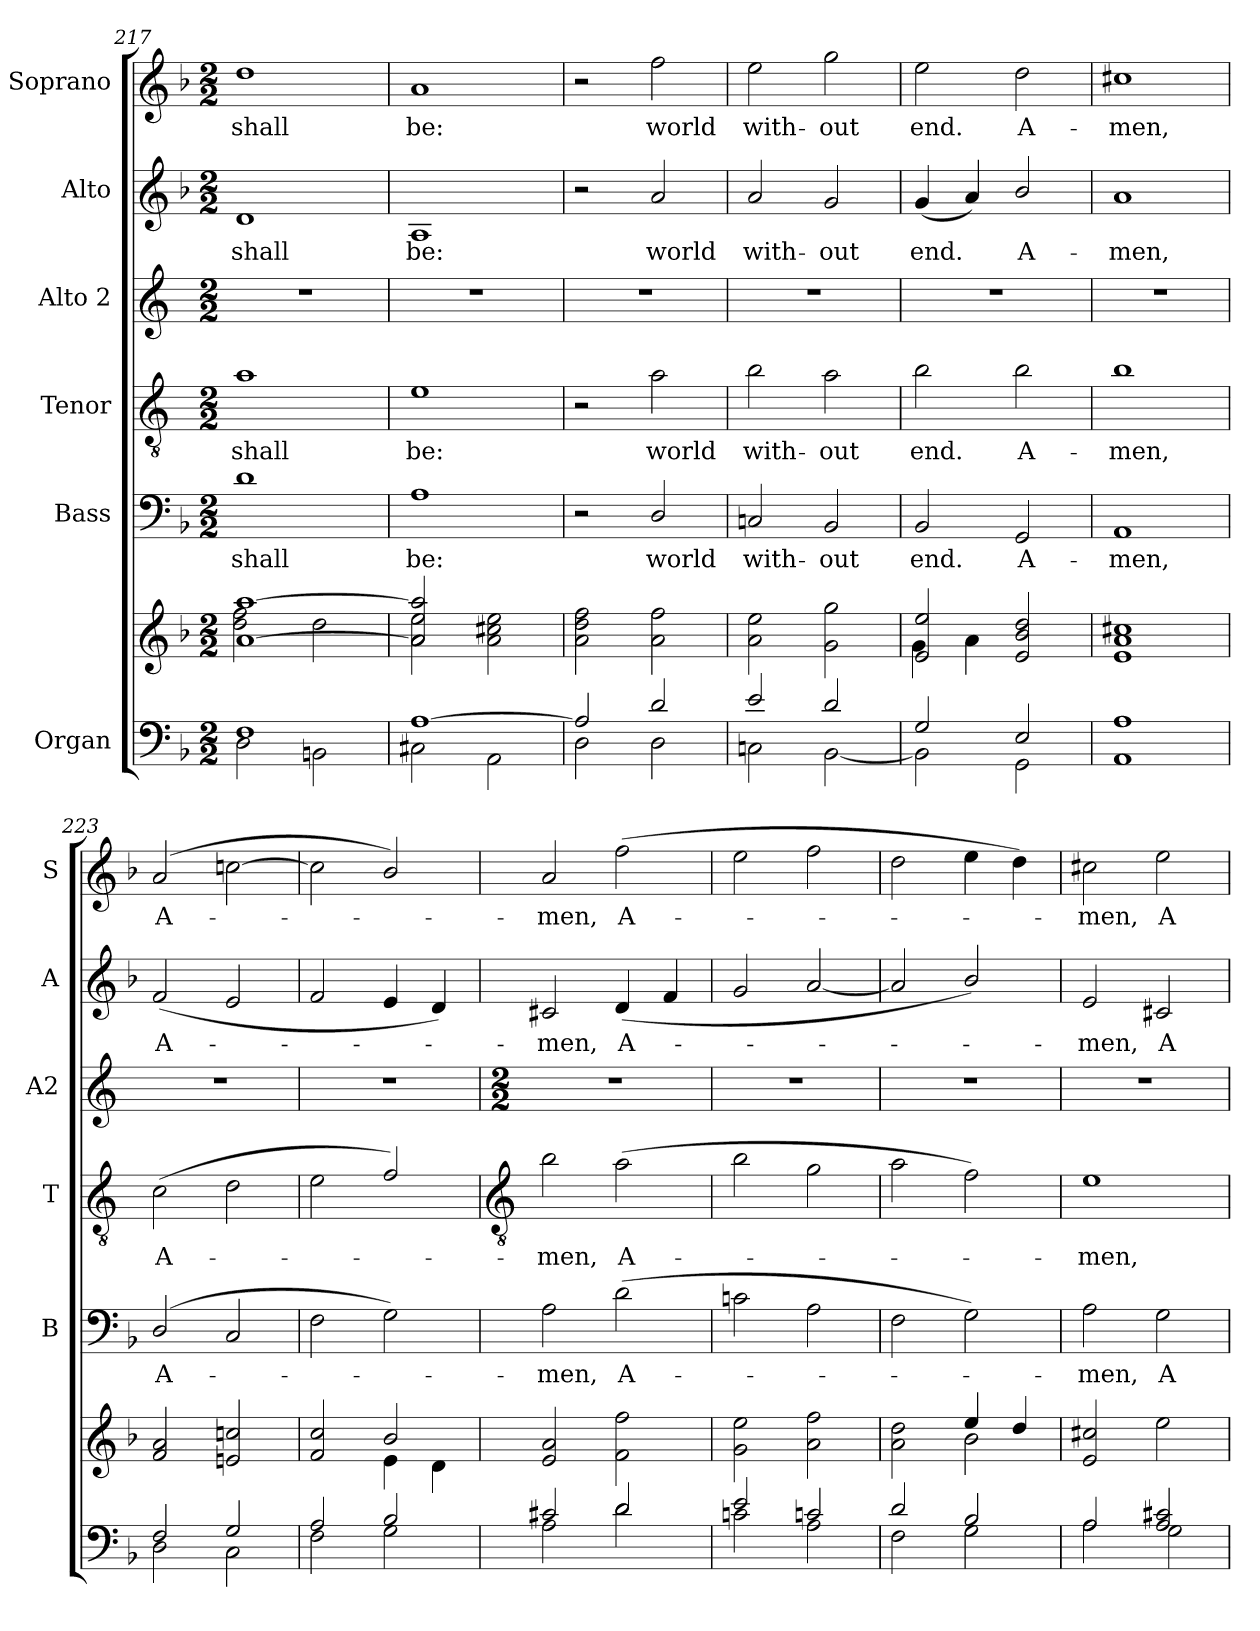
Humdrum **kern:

**kern	**kern	**kern	**text	**kern	**text	**kern	**kern	**text	**kern	**text
*part6	*part6	*part5	*part5	*part4	*part4	*part3	*part2	*part2	*part1	*part1
*staff7	*staff6	*staff5	*staff5	*staff4	*staff4	*staff3	*staff2	*staff2	*staff1	*staff1
*I"Organ	*	*I"Bass	*	*I"Tenor	*	*I"Alto 2	*I"Alto	*	*I"Soprano	*
*	*	*I'B	*	*I'T	*	*I'A2	*I'A	*	*I'S	*
*clefF4	*clefG2	*clefF4	*	*clefGv2	*	*clefG2	*clefG2	*	*clefG2	*
*	*	*	*	*ITrd4c7	*	*ITrd4c7	*	*	*	*
*k[b-]	*k[b-]	*k[b-]	*	*k[b-]	*	*k[b-]	*k[b-]	*	*k[b-]	*
*F:	*F:	*F:	*	*F:	*	*F:	*F:	*	*F:	*
*M2/2	*M2/2	*M2/2	*	*M2/2	*	*M2/2	*M2/2	*	*M2/2	*
=217	=217	=217	=217	=217	=217	=217	=217	=217	=217	=217
*^	*^	*	*	*	*	*	*	*	*	*
!	!	!	!	!	!LO:LY:b	!	!LO:LY:b	!	!	!LO:LY:b	!	!LO:LY:b
1F/	2D\	[1a/ [1aa/	2dd\ 2ff\	1d	shall	1d	shall	1r	1d	shall	1dd	shall
.	2BBn\	.	2dd\	.	.	.	.	.	.	.	.	.
=218	=218	=218	=218	=218	=218	=218	=218	=218	=218	=218	=218	=218
!	!	!	!	!	!LO:LY:b	!	!LO:LY:b	!	!	!LO:LY:b	!	!LO:LY:b
[1A/	2C#X\	2a] 2aa]	2a\ 2ee\	1A	be:	1A	be:	1r	1A	be:	1a	be:
.	2AA\	2ryy	2a\ 2cc#X\ 2ee\	.	.	.	.	.	.	.	.	.
=219	=219	=219	=219	=219	=219	=219	=219	=219	=219	=219	=219	=219
2A/]	2D\	1ryy	2a\ 2dd\ 2ff\	2r	.	2r	.	1r	2r	.	2r	.
!	!	!	!	!	!LO:LY:b	!	!LO:LY:b	!	!	!LO:LY:b	!	!LO:LY:b
2d/	2D\	.	2a\ 2ff\	2D/	world	2d	world	.	2a	world	2ff	world
=220	=220	=220	=220	=220	=220	=220	=220	=220	=220	=220	=220	=220
!	!	!	!	!	!LO:LY:b	!	!LO:LY:b	!	!	!LO:LY:b	!	!LO:LY:b
2e/	2Cn\	1ryy	2a\ 2ee\	2Cn	with-	2e	with-	1r	2a	with-	2ee	with-
!	!	!	!	!	!LO:LY:b	!	!LO:LY:b	!	!	!LO:LY:b	!	!LO:LY:b
2d/	[2BB-\	.	2g\ 2gg\	2BB-	-out	2d	-out	.	2g	-out	2gg	-out
=221	=221	=221	=221	=221	=221	=221	=221	=221	=221	=221	=221	=221
!	!	!	!	!	!LO:LY:b	!	!LO:LY:b	!	!	!LO:LY:b	!	!LO:LY:b
2G/	2BB-\]	2e/ 2ee/	4g\	2BB-	end.	2e	end.	1r	(<4g	end.	2ee	end.
.	.	.	4a\	.	.	.	.	.	4a)	.	.	.
!	!	!	!	!	!LO:LY:b	!	!LO:LY:b	!	!	!LO:LY:b	!	!LO:LY:b
2E/	2GG\	2e/ 2b-/ 2dd/	2ryy	2GG	A-	2e	A-	.	2b-/	A-	2dd	A-
=222	=222	=222	=222	=222	=222	=222	=222	=222	=222	=222	=222	=222
!	!	!	!	!	!LO:LY:b	!	!LO:LY:b	!	!	!LO:LY:b	!	!LO:LY:b
1A/	1AA\	1a/ 1cc#X/	1e\	1AA	-men,	1e	-men,	1r	1a	-men,	1cc#X	-men,
=223	=223	=223	=223	=223	=223	=223	=223	=223	=223	=223	=223	=223
!	!	!	!	!	!LO:LY:b	!	!LO:LY:b	!	!	!LO:LY:b	!	!LO:LY:b
2F/	2D\	2f/ 2a/	1ryy	(>2D/	A-	(<2F	A-	1r	(<2f	A-	(>2a	A-
2G/	2C\	2en/ 2ccn/	.	2C	.	2G	.	.	2e	.	[2ccn	.
=224	=224	=224	=224	=224	=224	=224	=224	=224	=224	=224	=224	=224
2A/	2F\	2f/ 2cc/	2ryy	2F	.	2A	.	1r	2f	.	2cc]	.
2B-/	2G\	2b-/	4e\	2G)	.	2B-/)	.	.	4e	.	2b-/)	.
.	.	.	4d\	.	.	.	.	.	4d)	.	.	.
!!LO:LB:g=z
=225	=225	=225	=225	=225	=225	=225	=225	=225	=225	=225	=225	=225
*	*	*	*	*	*	*clefGv2	*	*	*	*	*	*
*	*	*	*	*	*	*	*	*M2/2	*	*	*	*
!	!	!	!	!	!LO:LY:b	!	!LO:LY:b	!	!	!LO:LY:b	!	!LO:LY:b
2c#X/	2A\	2e/ 2a/	2ryy	2A	men,	2e	men,	1r	2c#X	men,	2a	men,
!	!	!	!	!	!LO:LY:b	!	!LO:LY:b	!	!	!LO:LY:b	!	!LO:LY:b
2d/	2d\	2ryy	2f\ 2ff\	(>2d	A-	(>2d	A-	.	(<4d	A-	(>2ff	A-
.	.	.	.	.	.	.	.	.	4f	.	.	.
=226	=226	=226	=226	=226	=226	=226	=226	=226	=226	=226	=226	=226
2e/	2cn\	1ryy	2g\ 2ee\	2cn	.	2e	.	1r	2g	.	2ee	.
2cn/	2A\	.	2a\ 2ff\	2A	.	2c	.	.	[2a	.	2ff	.
=227	=227	=227	=227	=227	=227	=227	=227	=227	=227	=227	=227	=227
2d/	2F\	2ryy	2a\ 2dd\	2F	.	2d	.	1r	2a]	.	2dd	.
2B-/	2G\	4ee/	2b-\	2G)	.	2B-)	.	.	2b-/)	.	4ee	.
.	.	4dd/	.	.	.	.	.	.	.	.	4dd)	.
=228	=228	=228	=228	=228	=228	=228	=228	=228	=228	=228	=228	=228
!	!	!	!	!	!LO:LY:b	!	!LO:LY:b	!	!	!LO:LY:b	!	!LO:LY:b
2A/	2A\	2e/ 2cc#X/	2ryy	2A	men,	1A	men,	1r	2e	men,	2cc#X	men,
!	!	!	!	!	!LO:LY:b	!	!	!	!	!LO:LY:b	!	!LO:LY:b
2A/ 2c#X/	2G\	2ryy	2ee\	2G	A-	.	.	.	2c#X	A-	2ee	A-
*v	*v	*	*	*	*	*	*	*	*	*	*	*
*	*v	*v	*	*	*	*	*	*	*	*	*
=	=	=	=	=	=	=	=	=	=	=
*-	*-	*-	*-	*-	*-	*-	*-	*-	*-	*-
